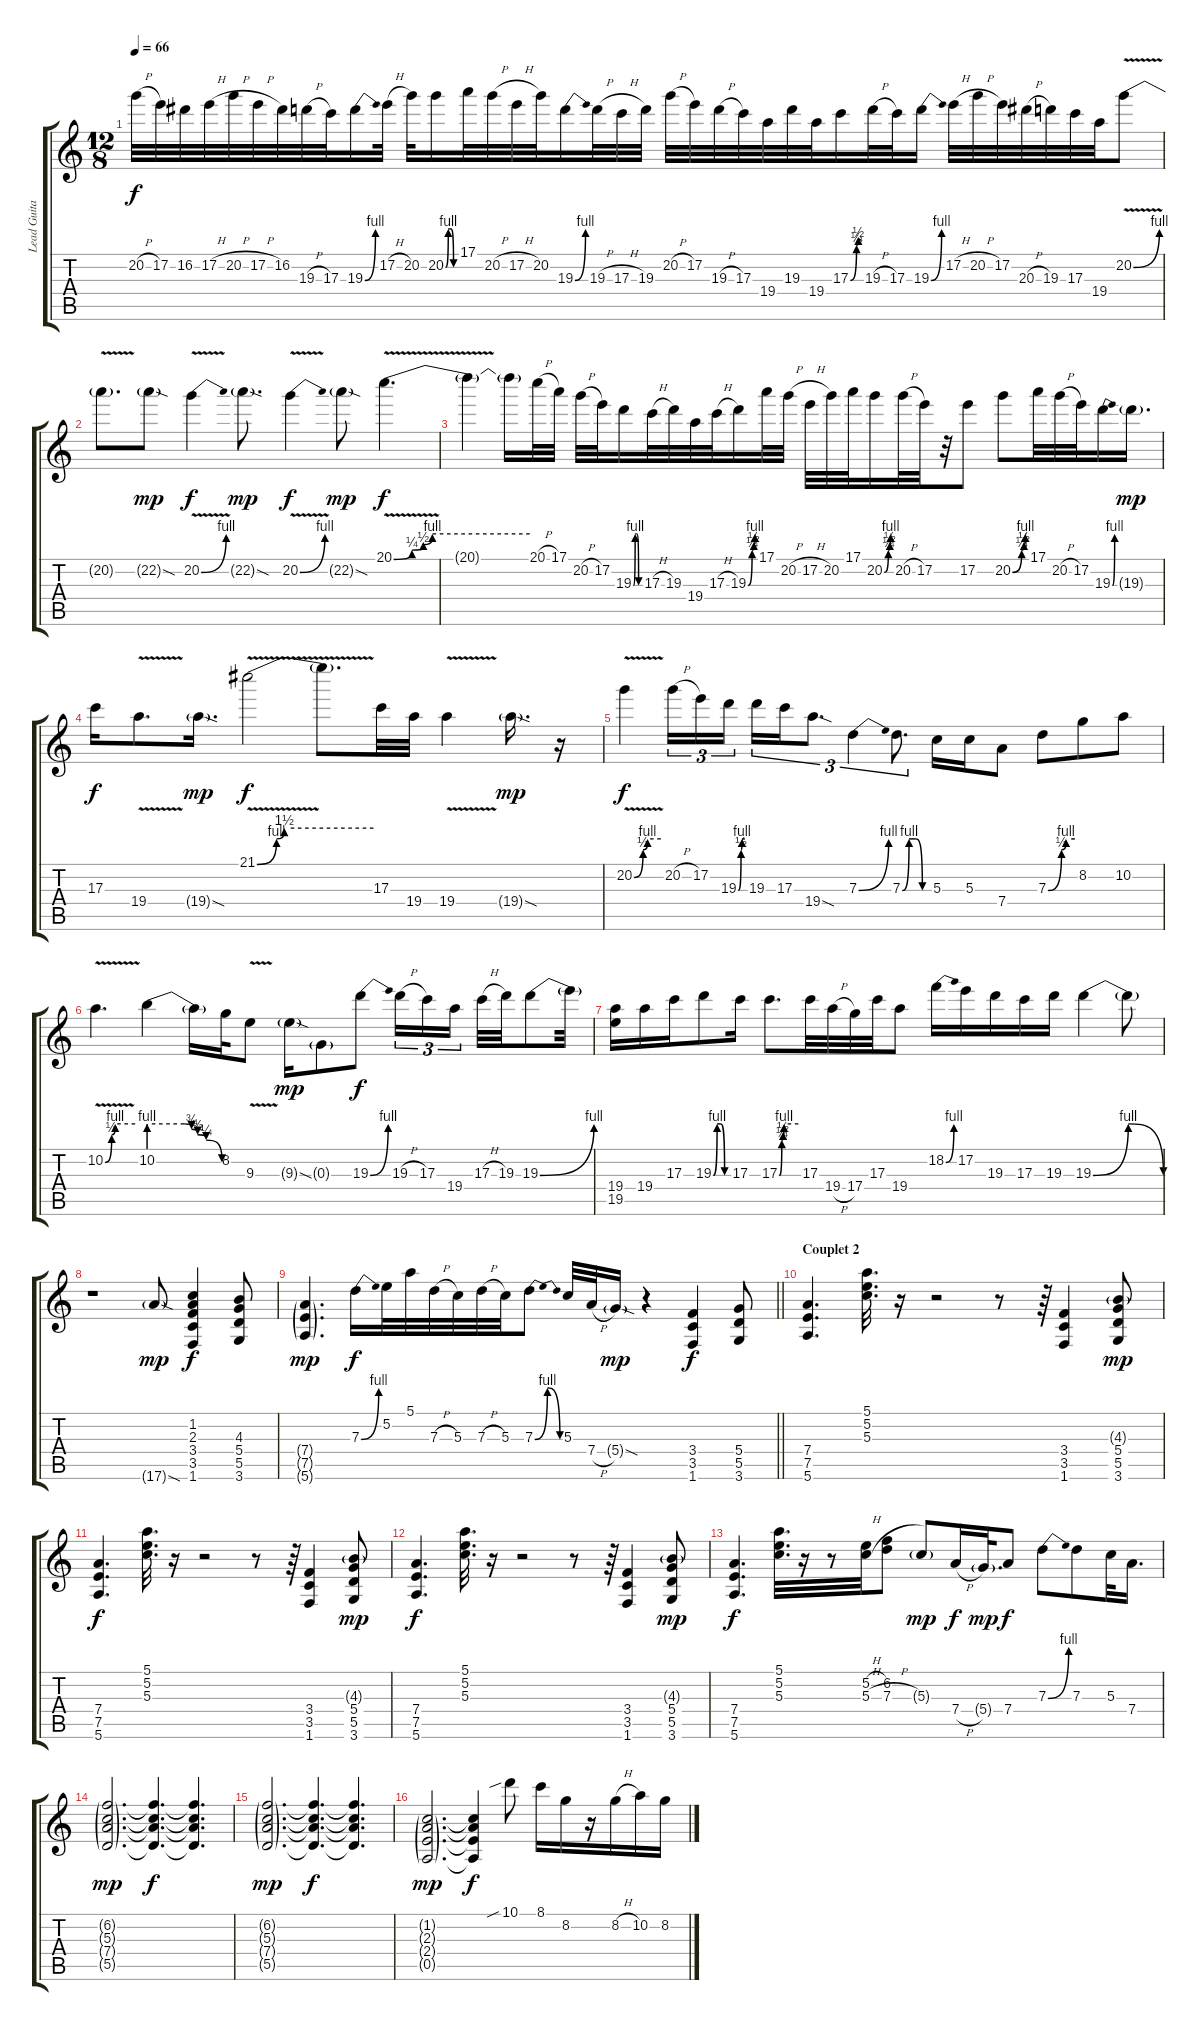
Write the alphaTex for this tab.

\track ("Lead Guitar" "Lead Guita") {instrument acousticguitarsteel}
\staff {score tabs}
\tuning (E4 B3 G3 D3 A2 E2) {hide}
\ts (12 8)
\tempo 66
\clef g2
\ks c
20.2{h}.32{dy f} 17.2.32 16.2.32 17.2{h}.32 20.2{h}.32 17.2{h}.32 16.2.32 19.3{h}.32 17.3.32 19.3{be (bend 0 0 60 4)}.16 17.2{h}.32 20.2.32 20.2{be (custom 0 0 15 4 30 4 45 0 60 0)}.16 17.1.32 20.2{h}.32 17.2{h}.32 20.2.32 19.3{be (bend 0 0 60 4)}.16 19.3{h}.32 17.3{h}.32 19.3.32 20.2{h}.32 17.2.32 19.3{h}.32 17.3.32 19.4.32 19.3.32 19.4.32 17.3{be (custom 0 0 35 1 45 2 60 2)}.16 19.3{h}.32 17.3.32 19.3{be (bend 0 0 60 4)}.16 17.2{h}.32 20.2{h}.32 17.2.32 20.3{h}.32 19.3.32 17.3.32 19.4.32 20.2{be (bend 0 0 60 4) v}.8 |
20.2{t}.8{d} 22.2{sod g}.8{dy mp} 20.2{be (bend 0 0 60 4) v}.4{dy f} 22.2{sod g}.8{d dy mp} 20.2{be (bend 0 0 60 4) v}.4{dy f} 22.2{sod g}.8{dy mp} 20.1{be (custom 0 0 8 1 13 2 17 4 60 4) v}.4{d dy f} |
20.1{t}.4 20.1{t}.16 20.1{h}.32 17.1.32 20.2{h}.32 17.2.32 19.3{be (custom 0 0 15 4 30 4 45 0 60 0)}.16 17.3{h}.32 19.3.32 19.4.32 17.3{h}.32 19.3{be (custom 0 0 35 1 50 2 60 4)}.16 17.1.32 20.2{h}.32 17.2{h}.32 20.2.32 17.1.32 20.2{be (custom 0 0 35 1 48 2 55 4 60 4)}.16 20.2{h}.32 17.2.32 r.32 17.2.8 20.2{be (custom 0 0 40 1 50 2 56 4 60 4)}.8 17.1.32 20.2{h}.32 17.2.32 19.3{be (bend 0 0 60 4)}.16 19.3{g}.16{d dy mp} |
17.3.16{dy f} 19.4{v}.8{d} 19.4{sod g}.16{d dy mp} 21.1{be (custom 0 0 10 4 14 6 60 6) v}.2{dy f} 21.1{t}.8{d} 17.3.32 19.4.32 19.4{v}.4 19.4{sod g}.16{d dy mp} r.16 |
20.2{be (custom 0 0 20 2 30 4 60 4) v}.4{dy f} 20.2{h}.16{tu (3 2)} 17.2.16{tu (3 2)} 19.3{be (custom 0 0 25 2 34 4 60 4)}.16{tu (3 2)} 19.3.16{tu (3 2)} 17.3.16{tu (3 2)} 19.4{sod}.8{d tu (3 2)} 7.3{be (bend 0 0 60 4)}.4{tu (3 2)} 7.3{be (custom 0 0 15 4 30 4 45 0 60 0)}.8{d tu (3 2)} 5.3.16 5.3.16 7.4.8 7.3{be (custom 0 0 30 2 40 4 60 4)}.8 8.2.8 10.2.8 |
10.2{be (custom 0 0 13 2 20 4 60 4) v}.4{d} 10.2{be (custom 0 4 29 4 35 3 40 2 47 1 60 0)}.4 10.2{t}.16 8.2.32 9.3{v}.8 9.3{sod g}.16{dy mp} 0.3{g}.8 19.3{be (bend 0 0 60 4)}.8{dy f} 19.3{h}.16{tu (3 2)} 17.3.16{tu (3 2)} 19.4.16{tu (3 2) beam splitsecondary} 17.3{h}.32 19.3.32 19.3{be (bend 0 0 60 4)}.8 19.3{t}.32 |
(19.4 19.5).16 19.4.16 17.3.16 19.3{be (custom 0 0 15 4 30 4 45 0 60 0)}.8 17.3.16 17.3{be (custom 0 0 8 1 12 2 15 4 60 4)}.8{d} 17.3.32 19.4{h}.32 17.4.32 17.3.32 19.4.8 18.2{be (bend 0 0 60 4)}.16 17.2.16 19.3.16 17.3.16 19.3.16 19.3{be (bendrelease 0 0 15 4 35 4 60 0)}.4 19.3{t}.8 |
r.1 17.6{sod g}.8{dy mp instrument acousticguitarsteel} (1.2 2.3 3.4 3.5 1.6).4{dy f} (4.3 5.4 5.5 3.6).8 |
\barLineRight lightlight
(7.4{g} 7.5{g} 5.6{g}).4{d dy mp} 7.3{be (bend 0 0 60 4)}.16{dy f} 5.2.32 5.1.32 7.3{h}.32 5.3.32 7.3{h}.32 5.3.32 7.3{be (bendrelease 0 0 15 4 45 4 60 0)}.8 5.3.32 7.4{h}.32 5.4{sod g}.16{dy mp} r.4 (3.4 3.5 1.6).4{dy f} (5.4 5.5 3.6).8 |
\section ("" "Couplet 2")
(7.4 7.5 5.6).4{d} (5.1 5.2 5.3).32{d} r.16 r.2 r.8 r.64 (3.4 3.5 1.6).4 (4.3{g} 5.4 5.5 3.6).8{dy mp} |
(7.4 7.5 5.6).4{d dy f} (5.1 5.2 5.3).32{d} r.16 r.2 r.8 r.64 (3.4 3.5 1.6).4 (4.3{g} 5.4 5.5 3.6).8{dy mp} |
(7.4 7.5 5.6).4{d dy f} (5.1 5.2 5.3).32{d} r.16 r.2 r.8 r.64 (3.4 3.5 1.6).4 (4.3{g} 5.4 5.5 3.6).8{dy mp} |
(7.4 7.5 5.6).4{d dy f} (5.1 5.2 5.3).32{d} r.16 r.8 (5.2{h} 5.3{h}).32 (6.2 7.3{h}).8 5.3{g}.8{dy mp} 7.4{h}.16{dy f} 5.4{g}.32{d dy mp} 7.4.8{dy f} 7.3{be (bend 0 0 60 4)}.8 7.3.8 5.3.32 7.4.16{d} |
(6.2{g} 5.3{g} 7.4{g} 5.5{g}).2{d dy mp} (6.2{t} 5.3{t} 7.4{t} 5.5{t}).4{d dy f} (6.2{t} 5.3{t} 7.4{t} 5.5{t}).4{d} |
(6.2{g} 5.3{g} 7.4{g} 5.5{g}).2{d dy mp} (6.2{t} 5.3{t} 7.4{t} 5.5{t}).4{d dy f} (6.2{t} 5.3{t} 7.4{t} 5.5{t}).4{d} |
(1.2{g} 2.3{g} 2.4{g} 0.5{g}).2{d dy mp} (1.2{t} 2.3{t} 2.4{t} 0.5{t}).4{dy f} 10.1{sib}.8 8.1.16 8.2.16 r.16 8.2{h}.16 10.2.16 8.2{h}.16
